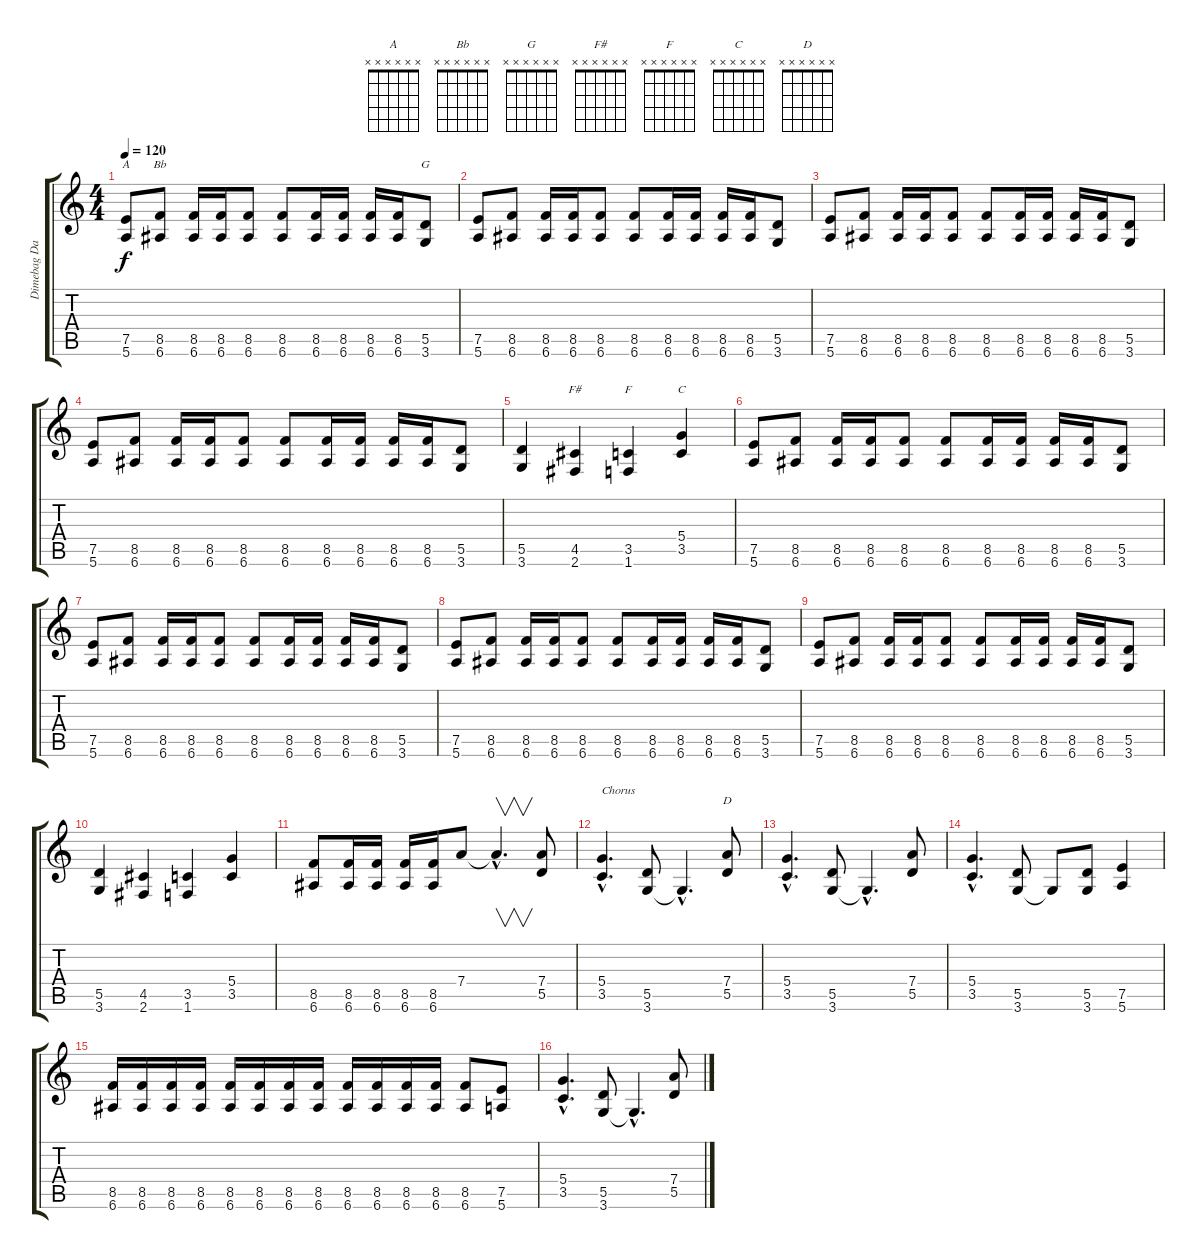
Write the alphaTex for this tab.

\track ("Dimebag Darrell" "Dimebag Da") {instrument overdrivenguitar}
\staff {score tabs}
\tuning (E4 B3 G3 D3 A2 E2) {hide}
\chord ("A" x x x x x x) {firstfret 0}
\chord ("Bb" x x x x x x) {firstfret 0}
\chord ("G" x x x x x x) {firstfret 0}
\chord ("F#" x x x x x x) {firstfret 0}
\chord ("F" x x x x x x) {firstfret 0}
\chord ("C" x x x x x x) {firstfret 0}
\chord ("D" x x x x x x) {firstfret 0}
\ts (4 4)
\tempo 120
\clef g2
\ks c
(7.5 5.6).8{ch "A" dy f} (8.5 6.6).8{ch "Bb"} (8.5 6.6).16 (8.5 6.6).16 (8.5 6.6).8 (8.5 6.6).8 (8.5 6.6).16 (8.5 6.6).16 (8.5 6.6).16 (8.5 6.6).16 (5.5 3.6).8{ch "G"} |
(7.5 5.6).8 (8.5 6.6).8 (8.5 6.6).16 (8.5 6.6).16 (8.5 6.6).8 (8.5 6.6).8 (8.5 6.6).16 (8.5 6.6).16 (8.5 6.6).16 (8.5 6.6).16 (5.5 3.6).8 |
(7.5 5.6).8 (8.5 6.6).8 (8.5 6.6).16 (8.5 6.6).16 (8.5 6.6).8 (8.5 6.6).8 (8.5 6.6).16 (8.5 6.6).16 (8.5 6.6).16 (8.5 6.6).16 (5.5 3.6).8 |
(7.5 5.6).8 (8.5 6.6).8 (8.5 6.6).16 (8.5 6.6).16 (8.5 6.6).8 (8.5 6.6).8 (8.5 6.6).16 (8.5 6.6).16 (8.5 6.6).16 (8.5 6.6).16 (5.5 3.6).8 |
(5.5 3.6).4 (4.5 2.6).4{ch "F#"} (3.5 1.6).4{ch "F"} (5.4 3.5).4{ch "C"} |
(7.5 5.6).8 (8.5 6.6).8 (8.5 6.6).16 (8.5 6.6).16 (8.5 6.6).8 (8.5 6.6).8 (8.5 6.6).16 (8.5 6.6).16 (8.5 6.6).16 (8.5 6.6).16 (5.5 3.6).8 |
(7.5 5.6).8 (8.5 6.6).8 (8.5 6.6).16 (8.5 6.6).16 (8.5 6.6).8 (8.5 6.6).8 (8.5 6.6).16 (8.5 6.6).16 (8.5 6.6).16 (8.5 6.6).16 (5.5 3.6).8 |
(7.5 5.6).8 (8.5 6.6).8 (8.5 6.6).16 (8.5 6.6).16 (8.5 6.6).8 (8.5 6.6).8 (8.5 6.6).16 (8.5 6.6).16 (8.5 6.6).16 (8.5 6.6).16 (5.5 3.6).8 |
(7.5 5.6).8 (8.5 6.6).8 (8.5 6.6).16 (8.5 6.6).16 (8.5 6.6).8 (8.5 6.6).8 (8.5 6.6).16 (8.5 6.6).16 (8.5 6.6).16 (8.5 6.6).16 (5.5 3.6).8 |
(5.5 3.6).4 (4.5 2.6).4 (3.5 1.6).4 (5.4 3.5).4 |
(8.5 6.6).8 (8.5 6.6).16 (8.5 6.6).16 (8.5 6.6).16 (8.5 6.6).16 7.4.8 7.4{hac t}.4{v d} (7.4 5.5).8 |
(5.4{hac} 3.5{hac}).4{d txt "Chorus"} (5.5 3.6).8 3.6{hac t}.4{d} (7.4 5.5).8{ch "D"} |
(5.4{hac} 3.5{hac}).4{d} (5.5 3.6).8 3.6{hac t}.4{d} (7.4 5.5).8 |
(5.4{hac} 3.5{hac}).4{d} (5.5 3.6).8 3.6{t}.8 (5.5 3.6).8 (7.5 5.6).4 |
(8.5 6.6).16 (8.5 6.6).16 (8.5 6.6).16 (8.5 6.6).16 (8.5 6.6).16 (8.5 6.6).16 (8.5 6.6).16 (8.5 6.6).16 (8.5 6.6).16 (8.5 6.6).16 (8.5 6.6).16 (8.5 6.6).16 (8.5 6.6).8 (7.5 5.6).8 |
(5.4{hac} 3.5{hac}).4{d} (5.5 3.6).8 3.6{hac t}.4{d} (7.4 5.5).8
